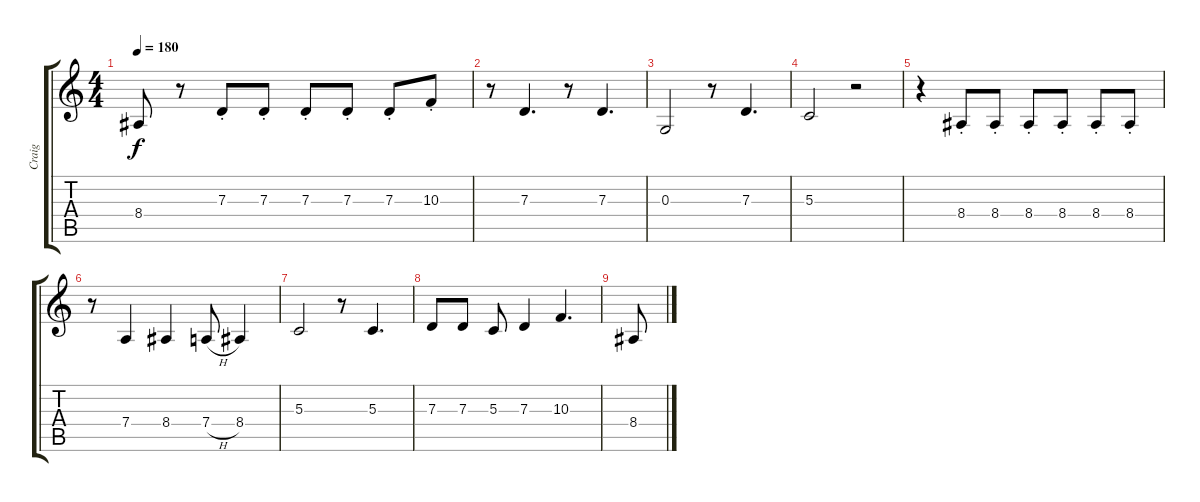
\track ("Craig" "Craig") {instrument altosax}
\staff {score tabs}
\tuning (E4 B3 G3 D3 A2 E2) {hide}
\ts (4 4)
\tempo 180
\clef g2
\ks c
8.4.8{dy f} r.8 7.3{st}.8 7.3{st}.8 7.3{st}.8 7.3{st}.8 7.3{st}.8 10.3{st}.8 |
r.8 7.3.4{d} r.8 7.3.4{d} |
0.3.2 r.8 7.3.4{d} |
5.3.2 r.2 |
r.4 8.4{st}.8 8.4{st}.8 8.4{st}.8 8.4{st}.8 8.4{st}.8 8.4{st}.8 |
r.8 7.4.4 8.4.4 7.4{h}.8 8.4.4 |
5.3.2 r.8 5.3.4{d} |
7.3.8 7.3.8 5.3.8 7.3.4 10.3.4{d} |
8.4.8
